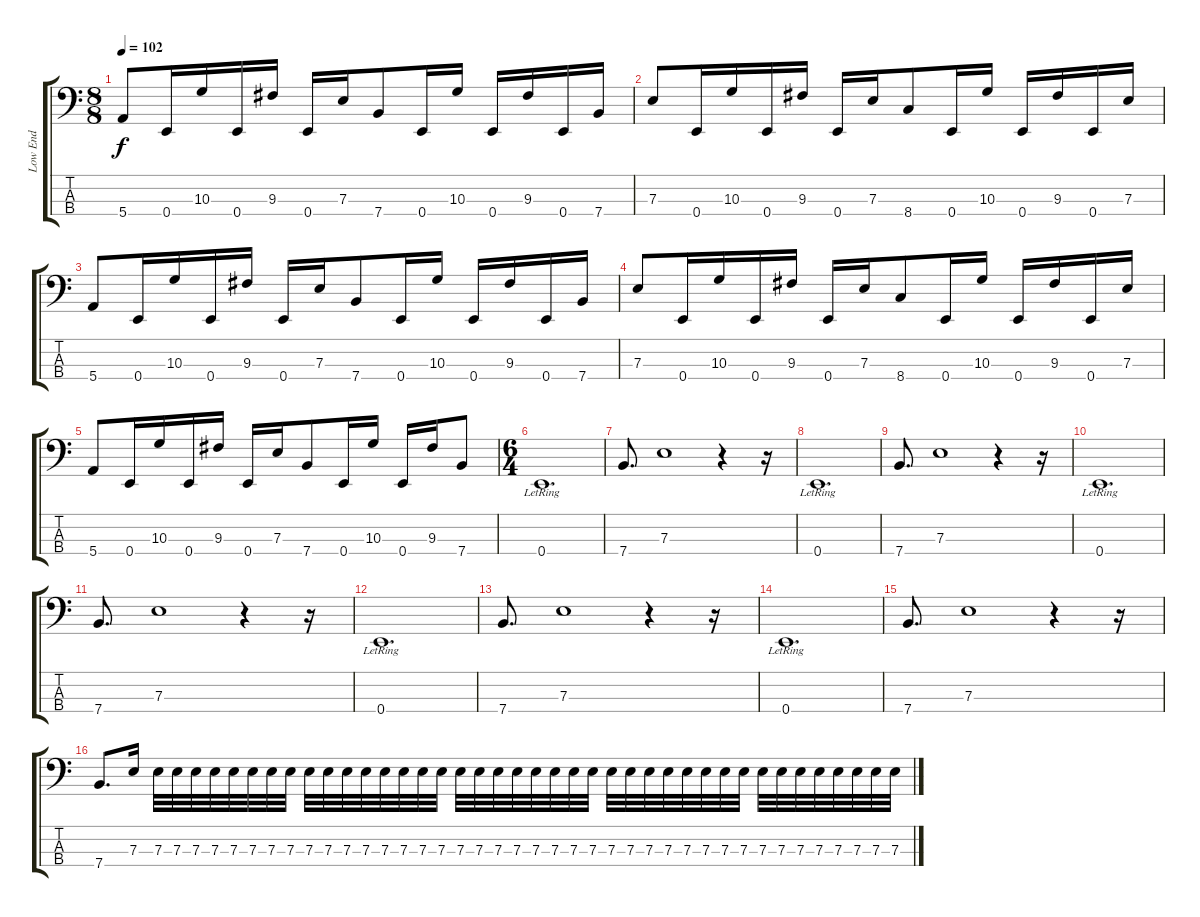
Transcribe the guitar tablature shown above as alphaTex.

\track ("Low End" "Low End") {instrument electricbassfinger}
\staff {score tabs}
\tuning (G2 D2 A1 E1) {hide}
\ts (8 8)
\tempo 102
\clef f4
\ks c
5.4.8{dy f} 0.4.16 10.3.16 0.4.16 9.3.16 0.4.16 7.3.16 7.4.8 0.4.16 10.3.16 0.4.16 9.3.16 0.4.16 7.4.16 |
7.3.8 0.4.16 10.3.16 0.4.16 9.3.16 0.4.16 7.3.16 8.4.8 0.4.16 10.3.16 0.4.16 9.3.16 0.4.16 7.3.16 |
5.4.8 0.4.16 10.3.16 0.4.16 9.3.16 0.4.16 7.3.16 7.4.8 0.4.16 10.3.16 0.4.16 9.3.16 0.4.16 7.4.16 |
7.3.8 0.4.16 10.3.16 0.4.16 9.3.16 0.4.16 7.3.16 8.4.8 0.4.16 10.3.16 0.4.16 9.3.16 0.4.16 7.3.16 |
5.4.8 0.4.16 10.3.16 0.4.16 9.3.16 0.4.16 7.3.16 7.4.8 0.4.16 10.3.16 0.4.16 9.3.16 7.4.8 |
\ts (6 4)
0.4{lr}.1{d} |
7.4.8{d} 7.3.1 r.4 r.16 |
0.4{lr}.1{d} |
7.4.8{d} 7.3.1 r.4 r.16 |
0.4{lr}.1{d} |
7.4.8{d} 7.3.1 r.4 r.16 |
0.4{lr}.1{d} |
7.4.8{d} 7.3.1 r.4 r.16 |
0.4{lr}.1{d} |
7.4.8{d} 7.3.1 r.4 r.16 |
7.4.8{d} 7.3.16 7.3.32 7.3.32 7.3.32 7.3.32 7.3.32 7.3.32 7.3.32 7.3.32 7.3.32 7.3.32 7.3.32 7.3.32 7.3.32 7.3.32 7.3.32 7.3.32 7.3.32 7.3.32 7.3.32 7.3.32 7.3.32 7.3.32 7.3.32 7.3.32 7.3.32 7.3.32 7.3.32 7.3.32 7.3.32 7.3.32 7.3.32 7.3.32 7.3.32 7.3.32 7.3.32 7.3.32 7.3.32 7.3.32 7.3.32 7.3.32
